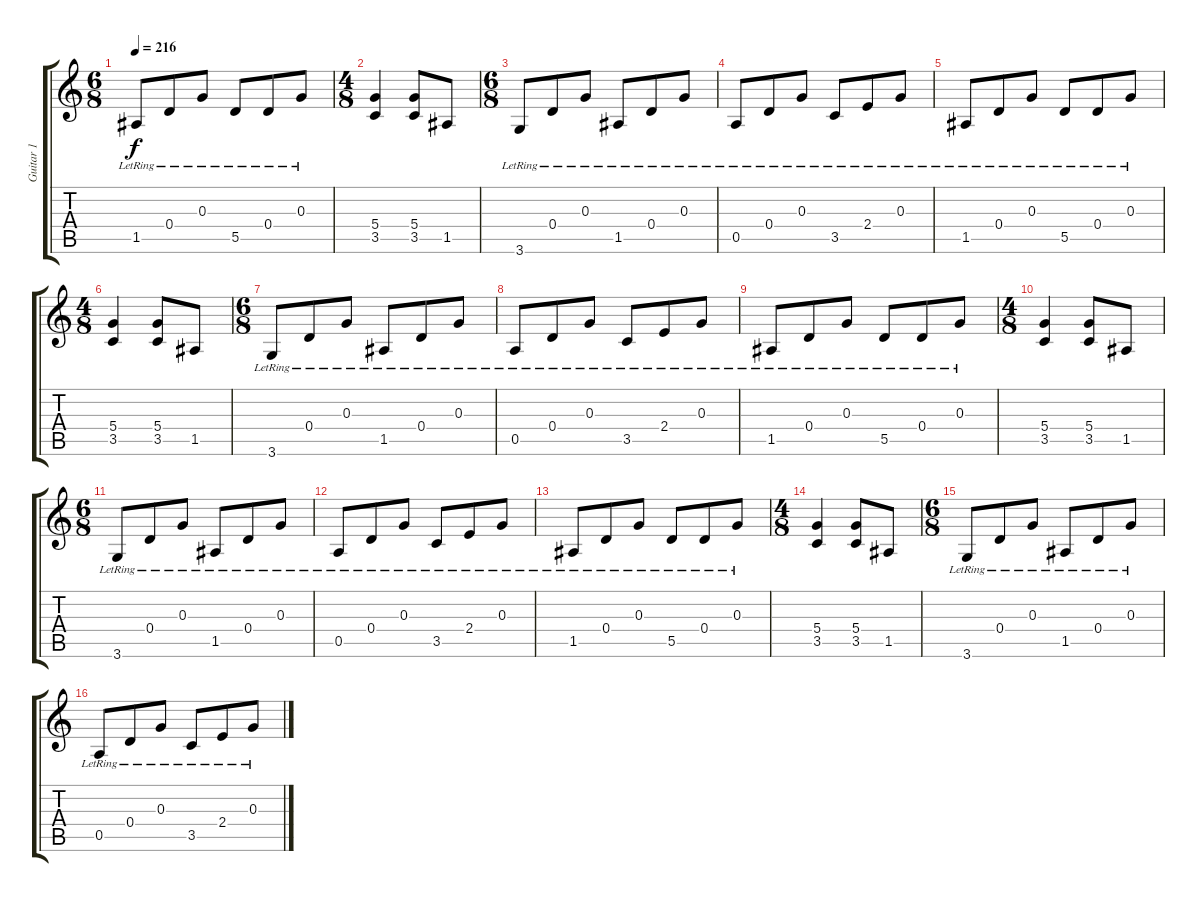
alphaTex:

\track ("Guitar 1" "Guitar 1") {instrument overdrivenguitar}
\staff {score tabs}
\tuning (E4 B3 G3 D3 A2 E2) {hide}
\ts (6 8)
\tempo 216
\clef g2
\ks c
1.5{lr}.8{dy f} 0.4{lr}.8 0.3{lr}.8 5.5{lr}.8 0.4{lr}.8 0.3{lr}.8 |
\ts (4 8)
(5.4 3.5).4 (5.4 3.5).8 1.5.8 |
\ts (6 8)
3.6{lr}.8 0.4{lr}.8 0.3{lr}.8 1.5{lr}.8 0.4{lr}.8 0.3{lr}.8 |
0.5{lr}.8 0.4{lr}.8 0.3{lr}.8 3.5{lr}.8 2.4{lr}.8 0.3{lr}.8 |
1.5{lr}.8 0.4{lr}.8 0.3{lr}.8 5.5{lr}.8 0.4{lr}.8 0.3{lr}.8 |
\ts (4 8)
(5.4 3.5).4 (5.4 3.5).8 1.5.8 |
\ts (6 8)
3.6{lr}.8 0.4{lr}.8 0.3{lr}.8 1.5{lr}.8 0.4{lr}.8 0.3{lr}.8 |
0.5{lr}.8 0.4{lr}.8 0.3{lr}.8 3.5{lr}.8 2.4{lr}.8 0.3{lr}.8 |
1.5{lr}.8 0.4{lr}.8 0.3{lr}.8 5.5{lr}.8 0.4{lr}.8 0.3{lr}.8 |
\ts (4 8)
(5.4 3.5).4 (5.4 3.5).8 1.5.8 |
\ts (6 8)
3.6{lr}.8 0.4{lr}.8 0.3{lr}.8 1.5{lr}.8 0.4{lr}.8 0.3{lr}.8 |
0.5{lr}.8 0.4{lr}.8 0.3{lr}.8 3.5{lr}.8 2.4{lr}.8 0.3{lr}.8 |
1.5{lr}.8 0.4{lr}.8 0.3{lr}.8 5.5{lr}.8 0.4{lr}.8 0.3{lr}.8 |
\ts (4 8)
(5.4 3.5).4 (5.4 3.5).8 1.5.8 |
\ts (6 8)
3.6{lr}.8 0.4{lr}.8 0.3{lr}.8 1.5{lr}.8 0.4{lr}.8 0.3{lr}.8 |
0.5{lr}.8 0.4{lr}.8 0.3{lr}.8 3.5{lr}.8 2.4{lr}.8 0.3{lr}.8
